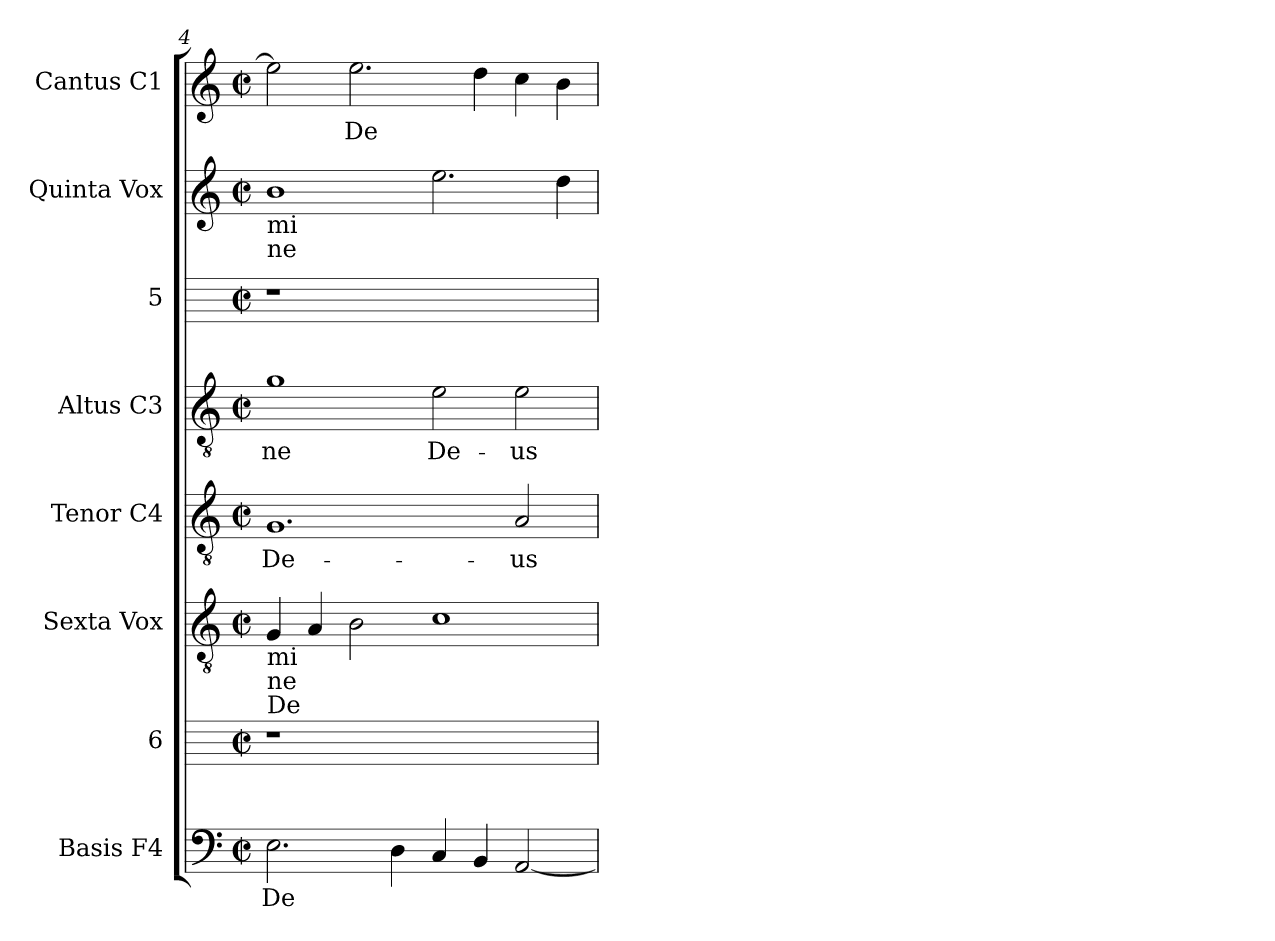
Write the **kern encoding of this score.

**kern	**text	**kern	**kern	**kern	**text	**kern	**text	**kern	**kern	**kern	**text
*part8	*part8	*part7	*part6	*part5	*part5	*part4	*part4	*part3	*part2	*part1	*part1
*staff8	*staff8	*staff7	*staff6	*staff5	*staff5	*staff4	*staff4	*staff3	*staff2	*staff1	*staff1
*I"Basis  F4	*	*I"6	*I"Sexta  Vox	*I"Tenor  C4	*	*I"Altus  C3	*	*I"5	*I"Quinta  Vox	*I"Cantus  C1	*
*I'B	*	*	*	*I'T	*	*I'A	*	*	*	*I'C	*
*clefF4	*	*	*clefGv2	*clefGv2	*	*clefGv2	*	*	*clefG2	*clefG2	*
*k[]	*	*k[]	*k[]	*k[]	*	*k[]	*	*k[]	*k[]	*k[]	*
*C:	*	*C:	*C:	*C:	*	*C:	*	*C:	*C:	*C:	*
*M2/2	*	*M2/2	*M2/2	*M2/2	*	*M2/2	*	*M2/2	*M2/2	*M2/2	*
*met(c|)	*	*met(c|)	*met(c|)	*met(c|)	*	*met(c|)	*	*met(c|)	*met(c|)	*met(c|)	*
=4	=4	=4	=4	=4	=4	=4	=4	=4	=4	=4	=4
!	!	!	!	!	!	!	!	!	!LO:TX:b:t=mi	!	!
!	!	!	!	!	!	!	!	!	!LO:TX:b:t=ne	!	!
!	!	!	!LO:TX:b:t=mi	!	!	!	!	!	!	!	!
!	!	!	!LO:TX:b:t=ne	!	!	!	!	!	!	!	!
!	!	!	!LO:TX:b:t=De	!	!	!	!	!	!	!	!
!	!LO:LY:b:cj	!	!	!	!LO:LY:b:cj	!	!LO:LY:b:cj	!	!	!	!LO:LY:b:cj
2.E\	De-	1r	4G/	1.G	De-	1g	-ne	1r	1b	2ee\]	.
.	.	.	4A/	.	.	.	.	.	.	.	.
!	!	!	!	!	!	!	!	!	!	!	!LO:LY:b:cj
.	.	.	2B\	.	.	.	.	.	.	2.ee\	De-
!	!LO:LY:b:cj	!	!	!	!	!	!	!	!	!	!
4D\	--	.	.	.	.	.	.	.	.	.	.
!	!LO:LY:b:cj	!	!	!	!	!	!LO:LY:b:cj	!	!	!	!
4C/	--	1ryy	1c	.	.	2e\	De-	1ryy	2.ee\	.	.
!	!LO:LY:b:cj	!	!	!	!	!	!	!	!	!	!LO:LY:b:cj
4BB/	--	.	.	.	.	.	.	.	.	4dd\	--
!	!LO:LY:b:cj	!	!	!	!LO:LY:b:cj	!	!LO:LY:b:cj	!	!	!	!LO:LY:b:cj
[<2AA/	--	.	.	2A/	-us	2e\	-us	.	.	4cc\	--
!	!	!	!	!	!	!	!	!	!	!	!LO:LY:b:cj
.	.	.	.	.	.	.	.	.	4dd\	4b\	--
=	=	=	=	=	=	=	=	=	=	=	=
*-	*-	*-	*-	*-	*-	*-	*-	*-	*-	*-	*-
